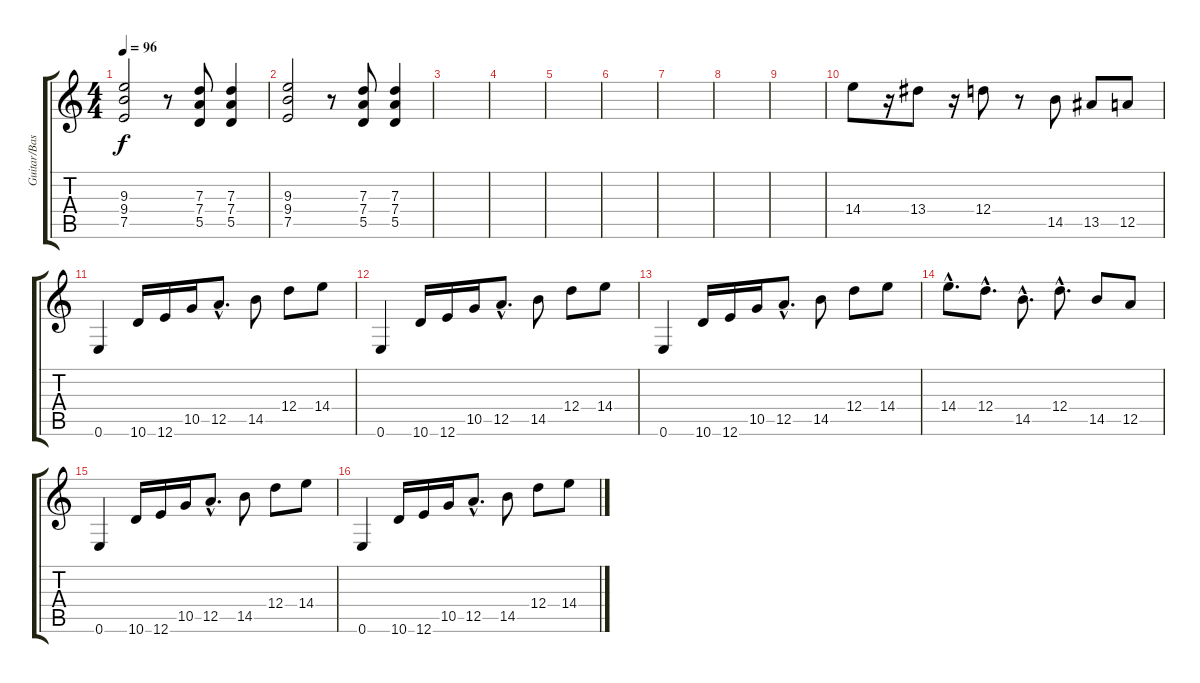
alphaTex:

\track ("Guitar/Bass 2" "Guitar/Bas") {instrument electricbasspick}
\staff {score tabs}
\tuning (E4 B3 G3 D3 A2 E2) {hide}
\ts (4 4)
\tempo 96
\clef g2
\ks c
(9.3 9.4 7.5).2{dy f instrument distortionguitar} r.8 (7.3 7.4 5.5).8 (7.3 7.4 5.5).4 |
(9.3 9.4 7.5).2{instrument distortionguitar} r.8 (7.3 7.4 5.5).8 (7.3 7.4 5.5).4 |
|
|
|
|
|
|
|
14.4.8{instrument electricbasspick} r.16 13.4.8 r.16 12.4.8 r.8 14.5.8 13.5.8 12.5.8 |
0.6.4 10.6.16 12.6.16 10.5.16 12.5{hac}.8{d} 14.5.8 12.4.8 14.4.8 |
0.6.4 10.6.16 12.6.16 10.5.16 12.5{hac}.8{d} 14.5.8 12.4.8 14.4.8 |
0.6.4 10.6.16 12.6.16 10.5.16 12.5{hac}.8{d} 14.5.8 12.4.8 14.4.8 |
14.4{hac}.8{d} 12.4{hac}.8{d} 14.5{hac}.8{d} 12.4{hac}.8{d} 14.5.8 12.5.8 |
0.6.4 10.6.16 12.6.16 10.5.16 12.5{hac}.8{d} 14.5.8 12.4.8 14.4.8 |
0.6.4 10.6.16 12.6.16 10.5.16 12.5{hac}.8{d} 14.5.8 12.4.8 14.4.8
